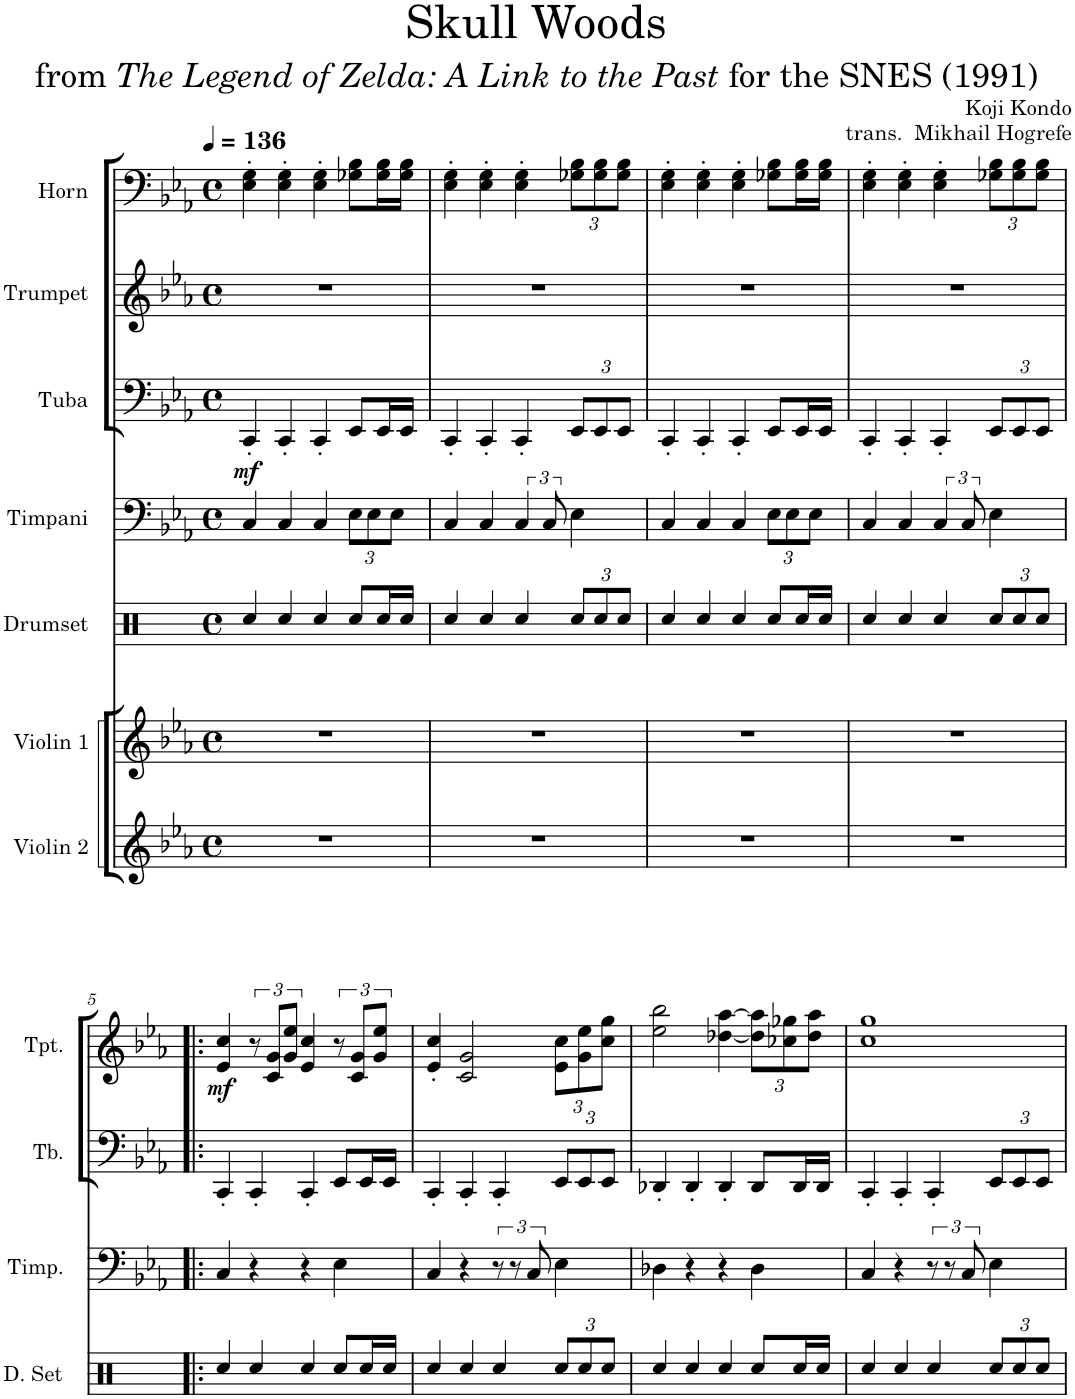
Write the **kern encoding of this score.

**kern	**kern	**kern	**kern	**kern	**dynam	**kern	**dynam	**kern
*part7	*part6	*part5	*part4	*part3	*part3	*part2	*part2	*part1
*staff7	*staff6	*staff5	*staff4	*staff3	*staff3	*staff2	*staff2	*staff1
*I"Violin 2	*I"Violin 1	*I"Drumset	*I"Timpani	*I"Tuba	*	*I"Trumpet	*	*I"Horn
*I'Vln. 2	*I'Vln. 1	*I'D. Set	*I'Timp.	*I'Tb.	*	*I'Tpt.	*	*I'Hn.
*clefG2	*clefG2	*clefX	*clefF4	*clefF4	*	*clefG2	*	*clefF4
*	*	*	*	*	*	*Trd1c2	*	*Trd4c7
*k[b-e-a-]	*k[b-e-a-]	*k[]	*k[b-e-a-]	*k[b-e-a-]	*	*k[b-e-a-]	*	*k[b-e-a-]
*M4/4	*M4/4	*M4/4	*M4/4	*M4/4	*	*M4/4	*	*M4/4
*met(c)	*met(c)	*met(c)	*met(c)	*met(c)	*	*met(c)	*	*met(c)
*MM136	*MM136	*MM136	*MM136	*MM136	*	*MM136	*	*MM136
=1	=1	=1	=1	=1	=1	=1	=1	=1
!	!	!	!	!	!LO:DY:b	!	!	!
1r	1r	4Rcc/	4C/	4CC'/	mf	1r	.	4E-\' 4G\'
.	.	4Rcc/	4C/	4CC'/	.	.	.	4E-\' 4G\'
.	.	4Rcc/	4C/	4CC'/	.	.	.	4E-\' 4G\'
*	*	*	*Xbrackettup	*	*	*	*	*
.	.	8Rcc/L	12E-\L	8EE-/L	.	.	.	8G-X\ 8B-\L
.	.	.	12E-\	.	.	.	.	.
.	.	16Rcc/L	.	16EE-/L	.	.	.	16G-\ 16B-\L
.	.	.	12E-\J	.	.	.	.	.
.	.	16Rcc/JJ	.	16EE-/JJ	.	.	.	16G-\ 16B-\JJ
=2	=2	=2	=2	=2	=2	=2	=2	=2
1r	1r	4Rcc/	4C/	4CC'/	.	1r	.	4E-\' 4G\'
.	.	4Rcc/	4C/	4CC'/	.	.	.	4E-\' 4G\'
*	*	*	*brackettup	*	*	*	*	*
.	.	4Rcc/	6C/	4CC'/	.	.	.	4E-\' 4G\'
.	.	.	12C/	.	.	.	.	.
*	*	*Xbrackettup	*	*Xbrackettup	*	*	*	*Xbrackettup
.	.	12Rcc/L	4E-\	12EE-/L	.	.	.	12G-X\ 12B-\L
.	.	12Rcc/	.	12EE-/	.	.	.	12G-\ 12B-\
.	.	12Rcc/J	.	12EE-/J	.	.	.	12G-\ 12B-\J
=3	=3	=3	=3	=3	=3	=3	=3	=3
1r	1r	4Rcc/	4C/	4CC'/	.	1r	.	4E-\' 4G\'
.	.	4Rcc/	4C/	4CC'/	.	.	.	4E-\' 4G\'
.	.	4Rcc/	4C/	4CC'/	.	.	.	4E-\' 4G\'
*	*	*	*Xbrackettup	*	*	*	*	*
.	.	8Rcc/L	12E-\L	8EE-/L	.	.	.	8G-X\ 8B-\L
.	.	.	12E-\	.	.	.	.	.
.	.	16Rcc/L	.	16EE-/L	.	.	.	16G-\ 16B-\L
.	.	.	12E-\J	.	.	.	.	.
.	.	16Rcc/JJ	.	16EE-/JJ	.	.	.	16G-\ 16B-\JJ
=4	=4	=4	=4	=4	=4	=4	=4	=4
1r	1r	4Rcc/	4C/	4CC'/	.	1r	.	4E-\' 4G\'
.	.	4Rcc/	4C/	4CC'/	.	.	.	4E-\' 4G\'
*	*	*	*brackettup	*	*	*	*	*
.	.	4Rcc/	6C/	4CC'/	.	.	.	4E-\' 4G\'
.	.	.	12C/	.	.	.	.	.
.	.	12Rcc/L	4E-\	12EE-/L	.	.	.	12G-X\ 12B-\L
.	.	12Rcc/	.	12EE-/	.	.	.	12G-\ 12B-\
.	.	12Rcc/J	.	12EE-/J	.	.	.	12G-\ 12B-\J
!!LO:LB:g=z
=5!|:	=5!|:	=5!|:	=5!|:	=5!|:	=5!|:	=5!|:	=5!|:	=5!|:
!	!	!	!	!	!	!	!LO:DY:b	!
1r	1r	4Rcc/	4C/	4CC'/	.	4e-/ 4cc/	mf	1r
.	.	4Rcc/	4r	4CC'/	.	12r	.	.
.	.	.	.	.	.	12c/ 12g/L	.	.
.	.	.	.	.	.	12g/ 12ee-/J	.	.
.	.	4Rcc/	4r	4CC'/	.	4e-/ 4cc/	.	.
.	.	8Rcc/L	4E-\	8EE-/L	.	12r	.	.
.	.	.	.	.	.	12c/ 12g/L	.	.
.	.	16Rcc/L	.	16EE-/L	.	.	.	.
.	.	.	.	.	.	12g/ 12ee-/J	.	.
.	.	16Rcc/JJ	.	16EE-/JJ	.	.	.	.
=6	=6	=6	=6	=6	=6	=6	=6	=6
1r	1r	4Rcc/	4C/	4CC'/	.	4e-/' 4cc/'	.	1r
.	.	4Rcc/	4r	4CC'/	.	2c/ 2g/	.	.
.	.	4Rcc/	12r	4CC'/	.	.	.	.
.	.	.	12r	.	.	.	.	.
.	.	.	12C/	.	.	.	.	.
*	*	*	*	*	*	*Xbrackettup	*	*
.	.	12Rcc/L	4E-\	12EE-/L	.	12e-\ 12cc\L	.	.
.	.	12Rcc/	.	12EE-/	.	12g\ 12ee-\	.	.
.	.	12Rcc/J	.	12EE-/J	.	12cc\ 12gg\J	.	.
=7	=7	=7	=7	=7	=7	=7	=7	=7
1r	1r	4Rcc/	4D-X\	4DD-X'/	.	2ee-\ 2bb-\	.	1r
.	.	4Rcc/	4r	4DD-'/	.	.	.	.
.	.	4Rcc/	4r	4DD-'/	.	[4dd-X\ [4aa-\	.	.
.	.	8Rcc/L	4D-\	8DD-/L	.	12dd-\] 12aa-\]L	.	.
.	.	.	.	.	.	12cc-X\ 12gg-X\	.	.
.	.	16Rcc/L	.	16DD-/L	.	.	.	.
.	.	.	.	.	.	12dd-\ 12aa-\J	.	.
.	.	16Rcc/JJ	.	16DD-/JJ	.	.	.	.
=8	=8	=8	=8	=8	=8	=8	=8	=8
1r	1r	4Rcc/	4C/	4CC'/	.	1cc 1gg	.	1r
.	.	4Rcc/	4r	4CC'/	.	.	.	.
.	.	4Rcc/	12r	4CC'/	.	.	.	.
.	.	.	12r	.	.	.	.	.
.	.	.	12C/	.	.	.	.	.
.	.	12Rcc/L	4E-\	12EE-/L	.	.	.	.
.	.	12Rcc/	.	12EE-/	.	.	.	.
.	.	12Rcc/J	.	12EE-/J	.	.	.	.
=	=	=	=	=	=	=	=	=
*-	*-	*-	*-	*-	*-	*-	*-	*-
